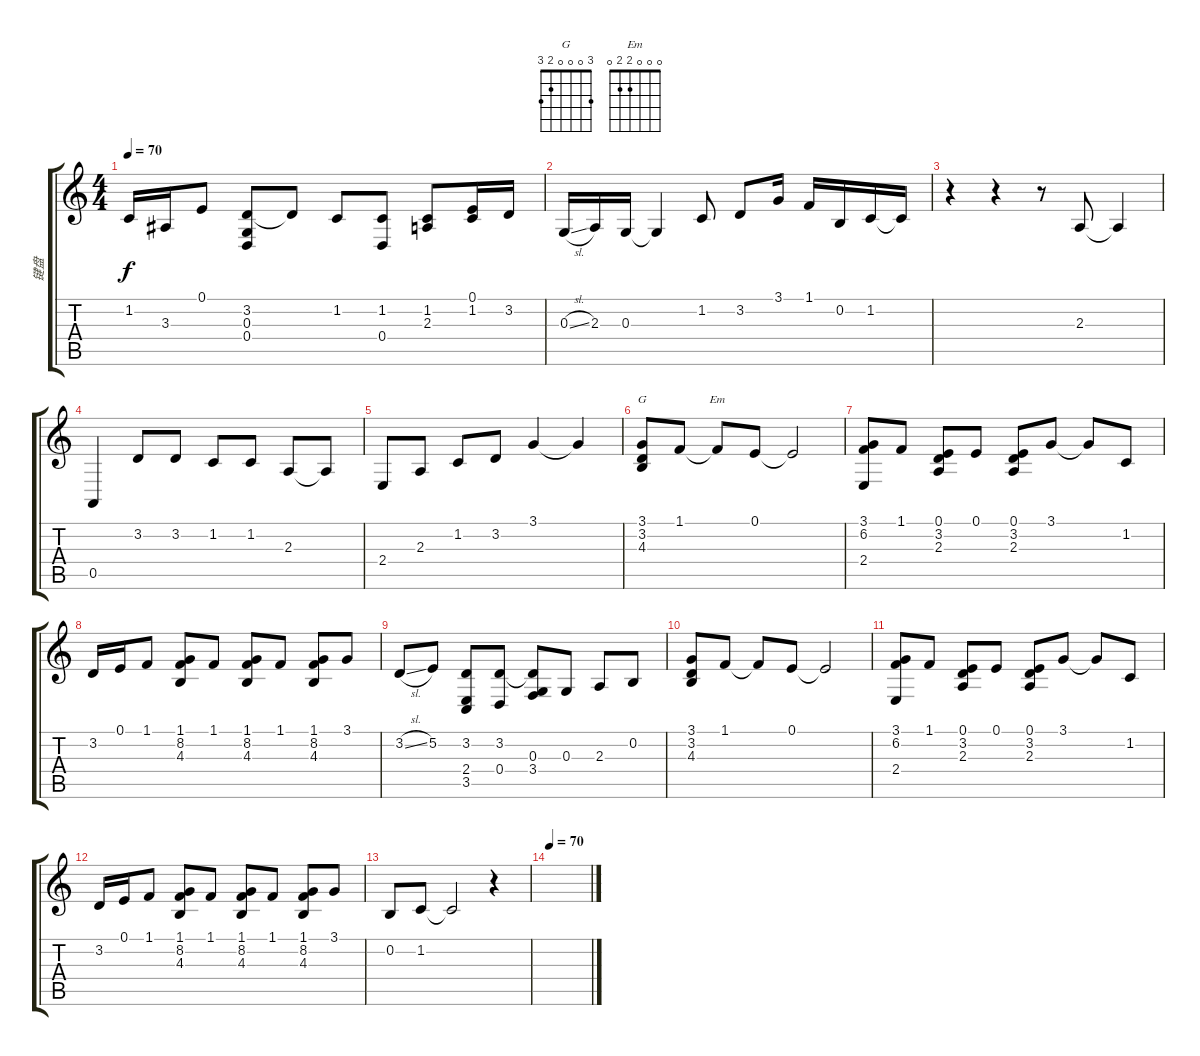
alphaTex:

\track ("键盘" "键盘") {instrument electricpiano1}
\staff {score tabs}
\tuning (E4 B3 G3 D3 A2 E2) {hide}
\chord ("G" 3 0 0 0 2 3)
\chord ("Em" 0 0 0 2 2 0)
\ts (4 4)
\tempo 70
\clef g2
\ks c
1.2.16{dy f} 3.3.16 0.1.8 (3.2 0.3 0.4).8 3.2{t}.8 1.2.8 (1.2 0.4).8 (1.2 2.3).8 (0.1 1.2).16 3.2.16 |
0.3{sl}.16 2.3.16 0.3.16 0.3{t}.4 1.2.8 3.2.8 3.1.16 1.1.16 0.2.16 1.2.16 1.2{t}.16 |
r.4 r.4 r.8 2.3.8 2.3{t}.4 |
0.5.4 3.2.8 3.2.8 1.2.8 1.2.8 2.3.8 2.3{t}.8 |
2.4.8 2.3.8 1.2.8 3.2.8 3.1.4 3.1{t}.4 |
(3.1 3.2 4.3).8{ch "G"} 1.1.8 1.1{t}.8{ch "Em"} 0.1.8 0.1{t}.2 |
(3.1 6.2 2.4).8 1.1.8 (0.1 3.2 2.3).8 0.1.8 (0.1 3.2 2.3).8 3.1.8 3.1{t}.8 1.2.8 |
3.2.16 0.1.16 1.1.8 (1.1 8.2 4.3).8 1.1.8 (1.1 8.2 4.3).8 1.1.8 (1.1 8.2 4.3).8 3.1.8 |
3.2{sl}.8 5.2.8 (3.2 2.4 3.5).8 (3.2 0.4).8 (3.2{t} 0.3 3.4).8 0.3.8 2.3.8 0.2.8 |
(3.1 3.2 4.3).8 1.1.8 1.1{t}.8 0.1.8 0.1{t}.2 |
(3.1 6.2 2.4).8 1.1.8 (0.1 3.2 2.3).8 0.1.8 (0.1 3.2 2.3).8 3.1.8 3.1{t}.8 1.2.8 |
3.2.16 0.1.16 1.1.8 (1.1 8.2 4.3).8 1.1.8 (1.1 8.2 4.3).8 1.1.8 (1.1 8.2 4.3).8 3.1.8 |
0.2.8 1.2.8 1.2{t}.2 r.4 |
\tempo 70
